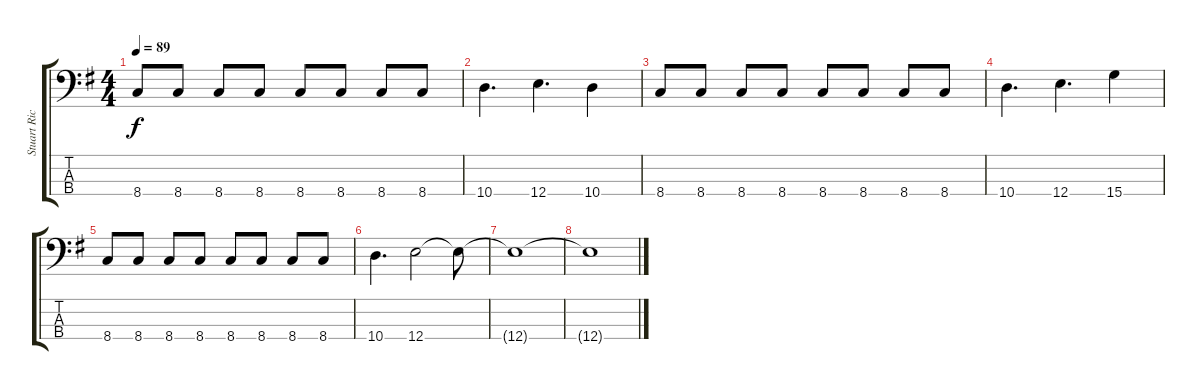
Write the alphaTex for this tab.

\track ("Stuart Richardson (Bass)" "Stuart Ric") {instrument acousticbass}
\staff {score tabs}
\tuning (G2 D2 A1 E1) {hide}
\ts (4 4)
\tempo 89
\clef f4
\ks g
8.4.8{dy f} 8.4.8 8.4.8 8.4.8 8.4.8 8.4.8 8.4.8 8.4.8 |
10.4.4{d} 12.4.4{d} 10.4.4 |
8.4.8 8.4.8 8.4.8 8.4.8 8.4.8 8.4.8 8.4.8 8.4.8 |
10.4.4{d} 12.4.4{d} 15.4.4 |
8.4.8 8.4.8 8.4.8 8.4.8 8.4.8 8.4.8 8.4.8 8.4.8 |
10.4.4{d} 12.4.2 12.4{t}.8 |
12.4{t}.1 |
12.4{t}.1
